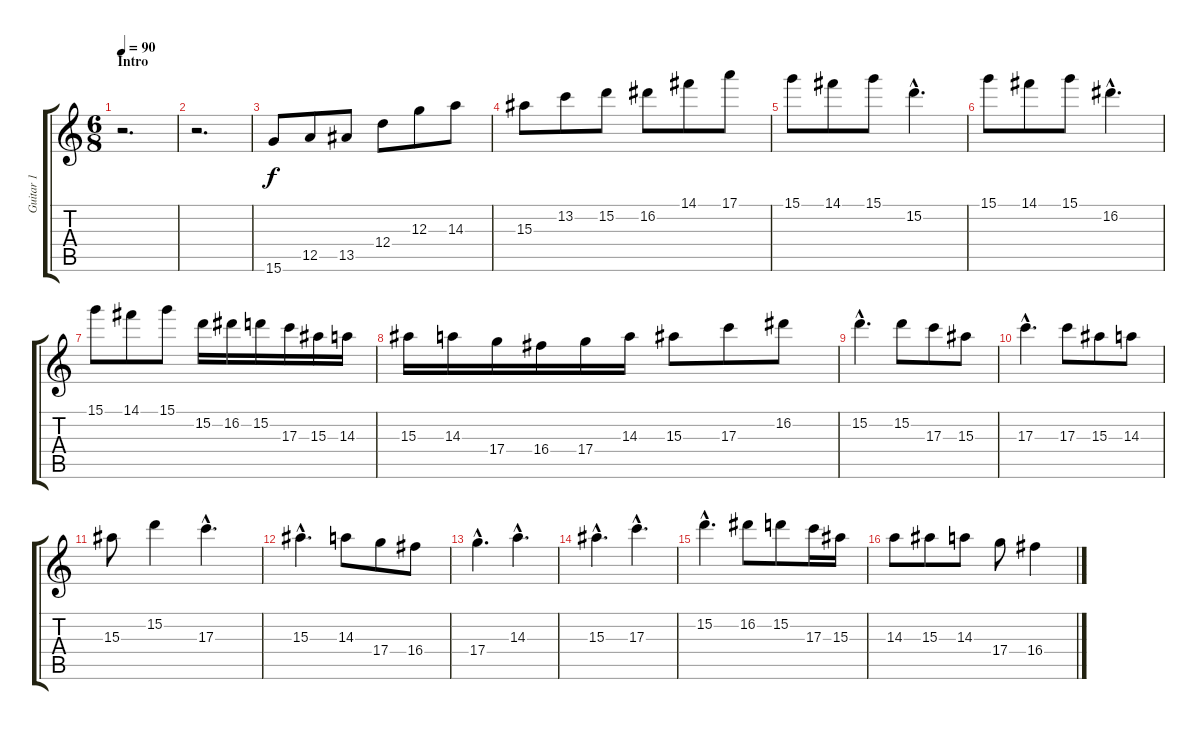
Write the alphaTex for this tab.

\track ("Guitar 1" "Guitar 1") {instrument electricguitarjazz}
\staff {score tabs}
\tuning (E4 B3 G3 D3 A2 E2) {hide}
\ts (6 8)
\section ("" "Intro")
\tempo 90
\clef g2
\ks c
r.2{d dy f instrument electricguitarjazz} |
r.2{d} |
15.6.8 12.5.8 13.5.8 12.4.8 12.3.8 14.3.8 |
15.3.8 13.2.8 15.2.8 16.2.8 14.1.8 17.1.8 |
15.1.8 14.1.8 15.1.8 15.2{hac}.4{d} |
15.1.8 14.1.8 15.1.8 16.2{hac}.4{d} |
15.1.8 14.1.8 15.1.8 15.2.16 16.2.16 15.2.16 17.3.16 15.3.16 14.3.16 |
15.3.16 14.3.16 17.4.16 16.4.16 17.4.16 14.3.16 15.3.8 17.3.8 16.2.8 |
15.2{hac}.4{d} 15.2.8 17.3.8 15.3.8 |
17.3{hac}.4{d} 17.3.8 15.3.8 14.3.8 |
15.3.8 15.2.4 17.3{hac}.4{d} |
15.3{hac}.4{d} 14.3.8 17.4.8 16.4.8 |
17.4{hac}.4{d} 14.3{hac}.4{d} |
15.3{hac}.4{d} 17.3{hac}.4{d} |
15.2{hac}.4{d} 16.2.8 15.2.8 17.3.16 15.3.16 |
14.3.8 15.3.8 14.3.8 17.4.8 16.4.4
